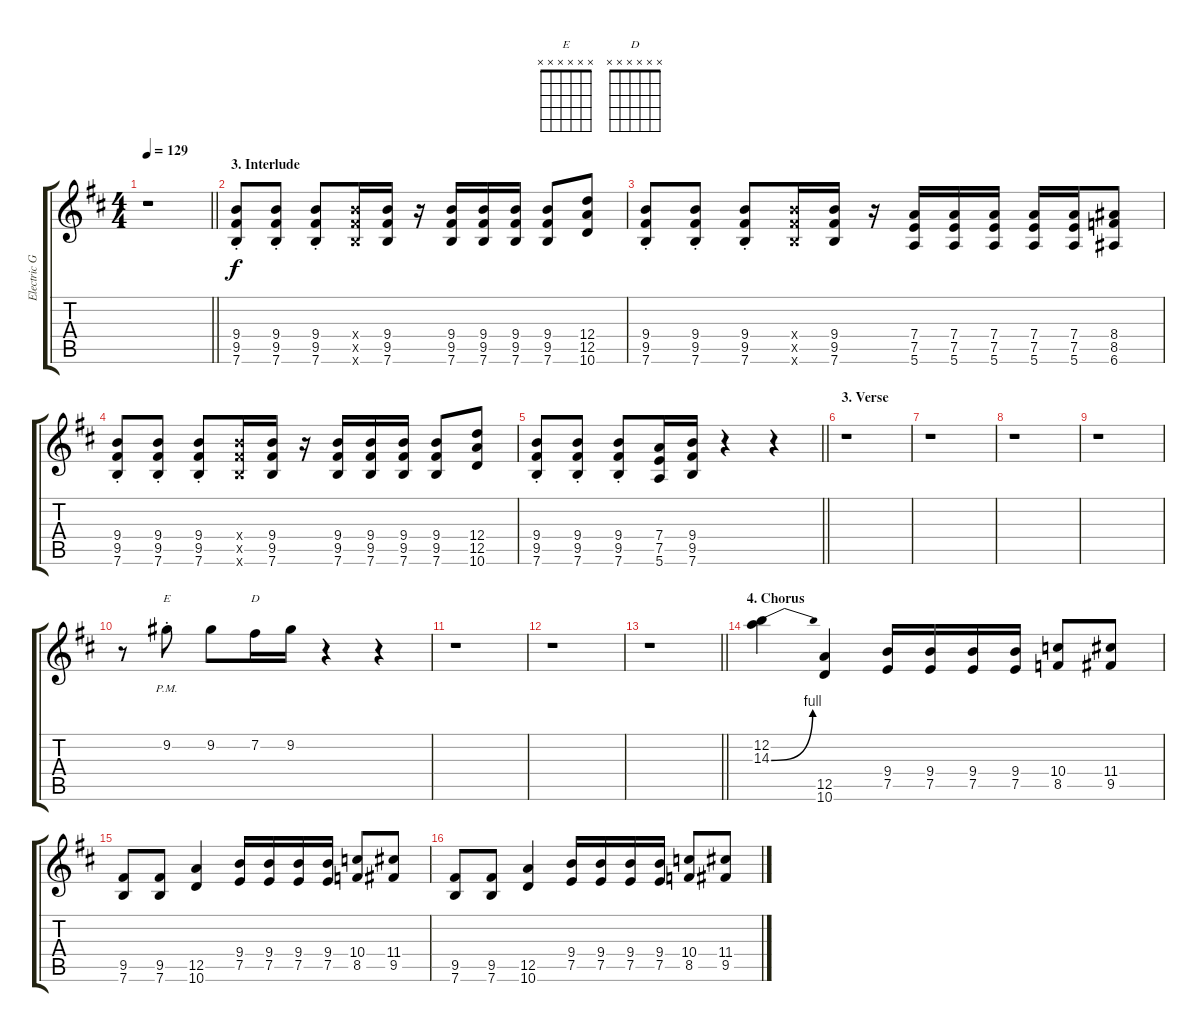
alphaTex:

\track ("Electric Guitar" "Electric G") {instrument electricguitarclean}
\staff {score tabs}
\tuning (E4 B3 G3 D3 A2 E2) {hide}
\chord ("E" x x x x x x)
\chord ("D" x x x x x x)
\ts (4 4)
\tempo 129
\clef g2
\barLineRight lightlight
\ks bminor
r.1{dy f} |
\section ("" "3. Interlude")
(9.4{st} 9.5{st} 7.6{st}).8 (9.4{st} 9.5{st} 7.6{st}).8 (9.4{st} 9.5{st} 7.6{st}).8 (9.4{x} 9.5{x} 7.6{x}).16 (9.4 9.5 7.6).16 r.16 (9.4 9.5 7.6).16 (9.4 9.5 7.6).16 (9.4 9.5 7.6).16 (9.4 9.5 7.6).8 (12.4 12.5 10.6).8 |
(9.4{st} 9.5{st} 7.6{st}).8 (9.4{st} 9.5{st} 7.6{st}).8 (9.4{st} 9.5{st} 7.6{st}).8 (9.4{x} 9.5{x} 7.6{x}).16 (9.4 9.5 7.6).16 r.16 (7.4 7.5 5.6).16 (7.4 7.5 5.6).16 (7.4 7.5 5.6).16 (7.4 7.5 5.6).16 (7.4 7.5 5.6).16 (8.4 8.5 6.6).8 |
(9.4{st} 9.5{st} 7.6{st}).8 (9.4{st} 9.5{st} 7.6{st}).8 (9.4{st} 9.5{st} 7.6{st}).8 (9.4{x} 9.5{x} 7.6{x}).16 (9.4 9.5 7.6).16 r.16 (9.4 9.5 7.6).16 (9.4 9.5 7.6).16 (9.4 9.5 7.6).16 (9.4 9.5 7.6).8 (12.4 12.5 10.6).8 |
\barLineRight lightlight
(9.4{st} 9.5{st} 7.6{st}).8 (9.4{st} 9.5{st} 7.6{st}).8 (9.4{st} 9.5{st} 7.6{st}).8 (7.4 7.5 5.6).16 (9.4 9.5 7.6).16 r.4 r.4 |
\section ("" "3. Verse")
r.1 |
r.1 |
r.1 |
r.1 |
r.8 9.2{pm st}.8{ch "E"} 9.2.8 7.2.16{ch "D"} 9.2.16 r.4 r.4 |
r.1 |
r.1 |
\barLineRight lightlight
r.1 |
\section ("" "4. Chorus")
(12.2 14.3{be (bend 0 0 60 4)}).4 (12.5 10.6).4 (9.4 7.5).16 (9.4 7.5).16 (9.4 7.5).16 (9.4 7.5).16 (10.4 8.5).8 (11.4 9.5).8 |
(9.5 7.6).8 (9.5 7.6).8 (12.5 10.6).4 (9.4 7.5).16 (9.4 7.5).16 (9.4 7.5).16 (9.4 7.5).16 (10.4 8.5).8 (11.4 9.5).8 |
(9.5 7.6).8 (9.5 7.6).8 (12.5 10.6).4 (9.4 7.5).16 (9.4 7.5).16 (9.4 7.5).16 (9.4 7.5).16 (10.4 8.5).8 (11.4 9.5).8
